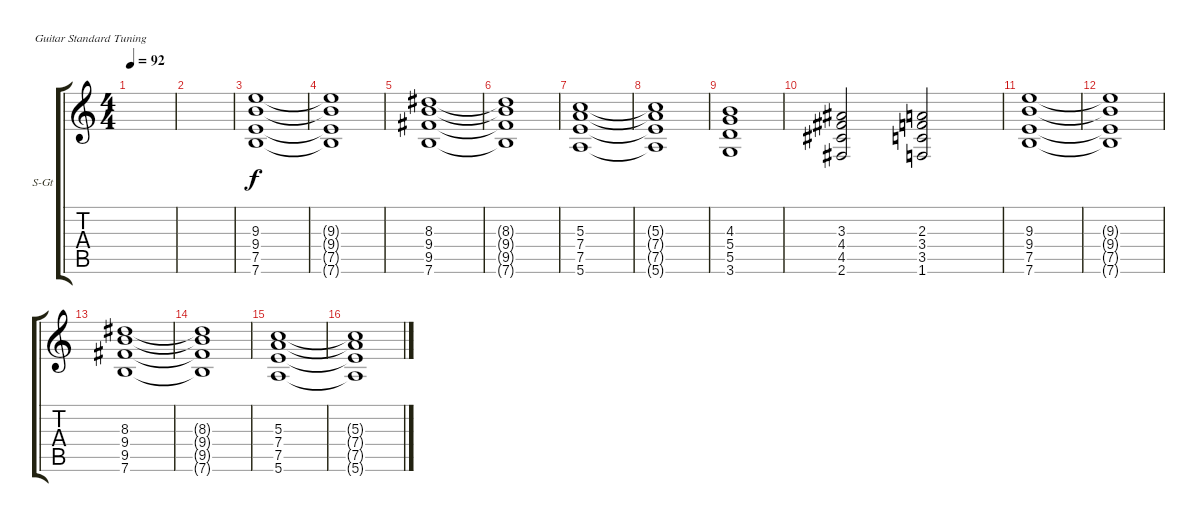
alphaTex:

\defaultSystemsLayout 4
\bracketExtendMode groupsimilarinstruments
\firstSystemTrackNameOrientation horizontal
\otherSystemsTrackNameOrientation horizontal
\track ("А. Андреев (клавиши)" "S-Gt") {instrument acousticguitarsteel}
\staff {score tabs}
\tuning (E4 B3 G3 D3 A2 E2)
\ts (4 4)
\tempo 92
\clef g2
\ks c
|
|
(7.6 7.5 9.4 9.3).1 |
(7.6{t} 7.5{t} 9.4{t} 9.3{t}).1 |
(7.6 9.5 9.4 8.3).1 |
(7.6{t} 9.5{t} 9.4{t} 8.3{t}).1 |
(5.6 7.5 7.4 5.3).1 |
(5.6{t} 7.5{t} 7.4{t} 5.3{t}).1 |
(3.6 5.5 5.4 4.3).1 |
(2.6 4.5 4.4 3.3).2 (1.6 3.5 3.4 2.3).2 |
(7.6 7.5 9.4 9.3).1 |
(7.6{t} 7.5{t} 9.4{t} 9.3{t}).1 |
(7.6 9.5 9.4 8.3).1 |
(7.6{t} 9.5{t} 9.4{t} 8.3{t}).1 |
(5.6 7.5 7.4 5.3).1 |
(5.6{t} 7.5{t} 7.4{t} 5.3{t}).1
